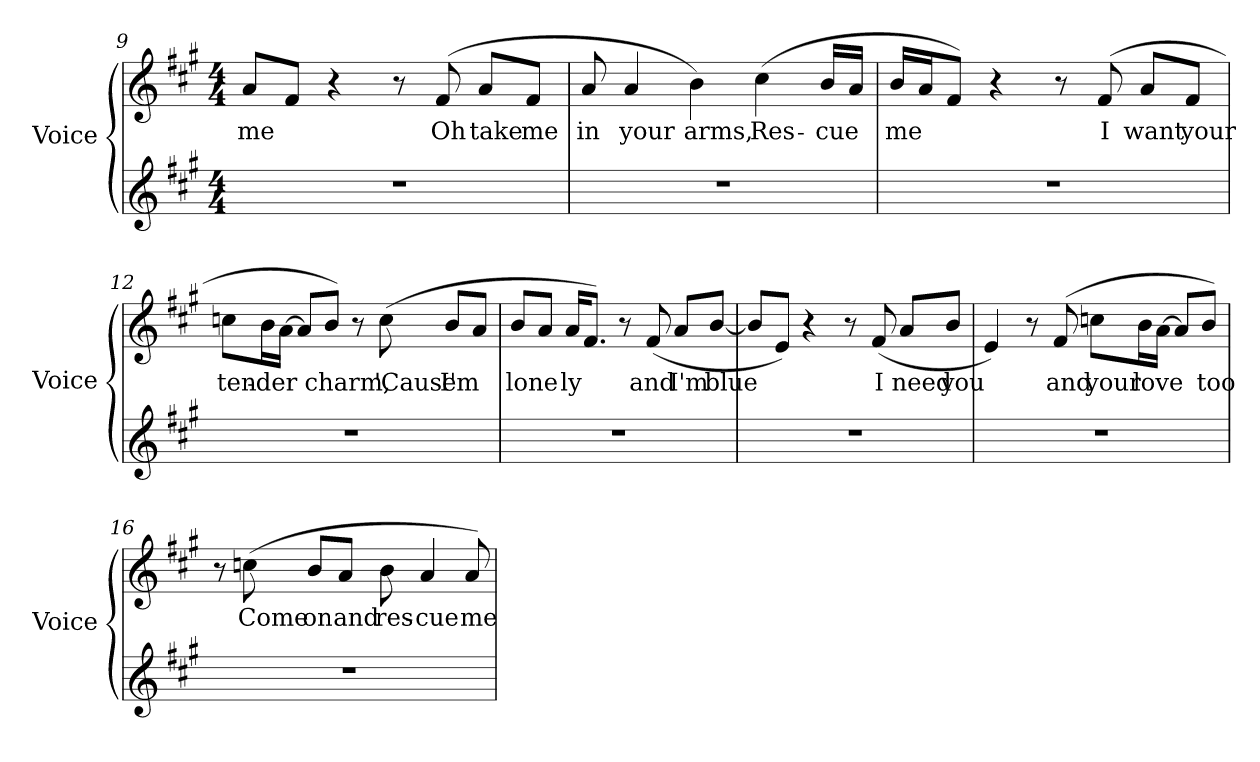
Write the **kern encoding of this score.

**kern	**kern	**text
*part2	*part1	*part1
*staff2	*staff1	*staff1
*I"Voice	*I"Voice	*
*I'Voice	*I'Voice	*
!!LO:LB:g=z
*clefG2	*clefG2	*
*k[f#c#g#]	*k[f#c#g#]	*
*A:	*A:	*
*M4/4	*M4/4	*
=9	=9	=9
!	!	!LO:LY:b:color=#000000
1r	8ai/L	me
.	8f#i/J	.
.	4r	.
.	8r	.
!	!	!LO:LY:b:color=#000000
.	(8f#i/	Oh
!	!	!LO:LY:b:color=#000000
.	8ai/L	take
!	!	!LO:LY:b:color=#000000
.	8f#i/J	me
=10	=10	=10
!	!	!LO:LY:b:color=#000000
1r	8ai/	in
!	!	!LO:LY:b:color=#000000
.	4ai/	your
!	!	!LO:LY:b:color=#000000
.	4bi\)	arms,
!	!	!LO:LY:b:color=#000000
.	(4cc#i\	Res-
!	!	!LO:LY:b:color=#000000
.	16bi/LL	-cue
.	16ai/JJ	.
=11	=11	=11
!	!	!LO:LY:b:color=#000000
1r	16bi/LL	me
.	16ai/J	.
.	8f#i/J)	.
.	4r	.
.	8r	.
!	!	!LO:LY:b:color=#000000
.	(8f#i/	I
!	!	!LO:LY:b:color=#000000
.	8ai/L	want
!	!	!LO:LY:b:color=#000000
.	8f#i/J	your
!!LO:LB:g=z
=12	=12	=12
!	!	!LO:LY:b:color=#000000
1r	8ccni\L	ten-
!	!	!LO:LY:b:color=#000000
.	16bi\L	-der
.	[16ai\JJ	.
.	8ai/L]	.
!	!	!LO:LY:b:color=#000000
.	8bi/J)	charm,
.	8r	.
!	!	!LO:LY:b:color=#000000
.	(8cci\	'Cause
!	!	!LO:LY:b:color=#000000
.	8bi/L	I'm
.	8ai/J	.
=13	=13	=13
!	!	!LO:LY:b:color=#000000
1r	8bi/L	lone
.	8ai/J	.
!	!	!LO:LY:b:color=#000000
.	16ai/KL	ly
.	8.f#i/J)	.
.	8r	.
!	!	!LO:LY:b:color=#000000
.	(8f#i/	and
!	!	!LO:LY:b:color=#000000
.	8ai/L	I'm
!	!	!LO:LY:b:color=#000000
.	[8bi/J	blue
=14	=14	=14
1r	8bi/L]	.
.	8ei/J)	.
.	4r	.
.	8r	.
!	!	!LO:LY:b:color=#000000
.	(8f#i/	I
!	!	!LO:LY:b:color=#000000
.	8ai/L	need
!	!	!LO:LY:b:color=#000000
.	8bi/J	you
!!LO:LB:g=z
=15	=15	=15
1r	4ei/)	.
.	8r	.
!	!	!LO:LY:b:color=#000000
.	(8f#i/	and
!	!	!LO:LY:b:color=#000000
.	8ccni\L	your
!	!	!LO:LY:b:color=#000000
.	16bi\L	love
.	[16ai\JJ	.
.	8ai/L]	.
!	!	!LO:LY:b:color=#000000
.	8bi/J)	too
=16	=16	=16
1r	8r	.
!	!	!LO:LY:b:color=#000000
.	(8ccni\	Come
!	!	!LO:LY:b:color=#000000
.	8bi/L	on
!	!	!LO:LY:b:color=#000000
.	8ai/J	and
!	!	!LO:LY:b:color=#000000
.	8bi\	res-
!	!	!LO:LY:b:color=#000000
.	4ai/	-cue
!	!	!LO:LY:b:color=#000000
.	8ai/)	me
=	=	=
*-	*-	*-
